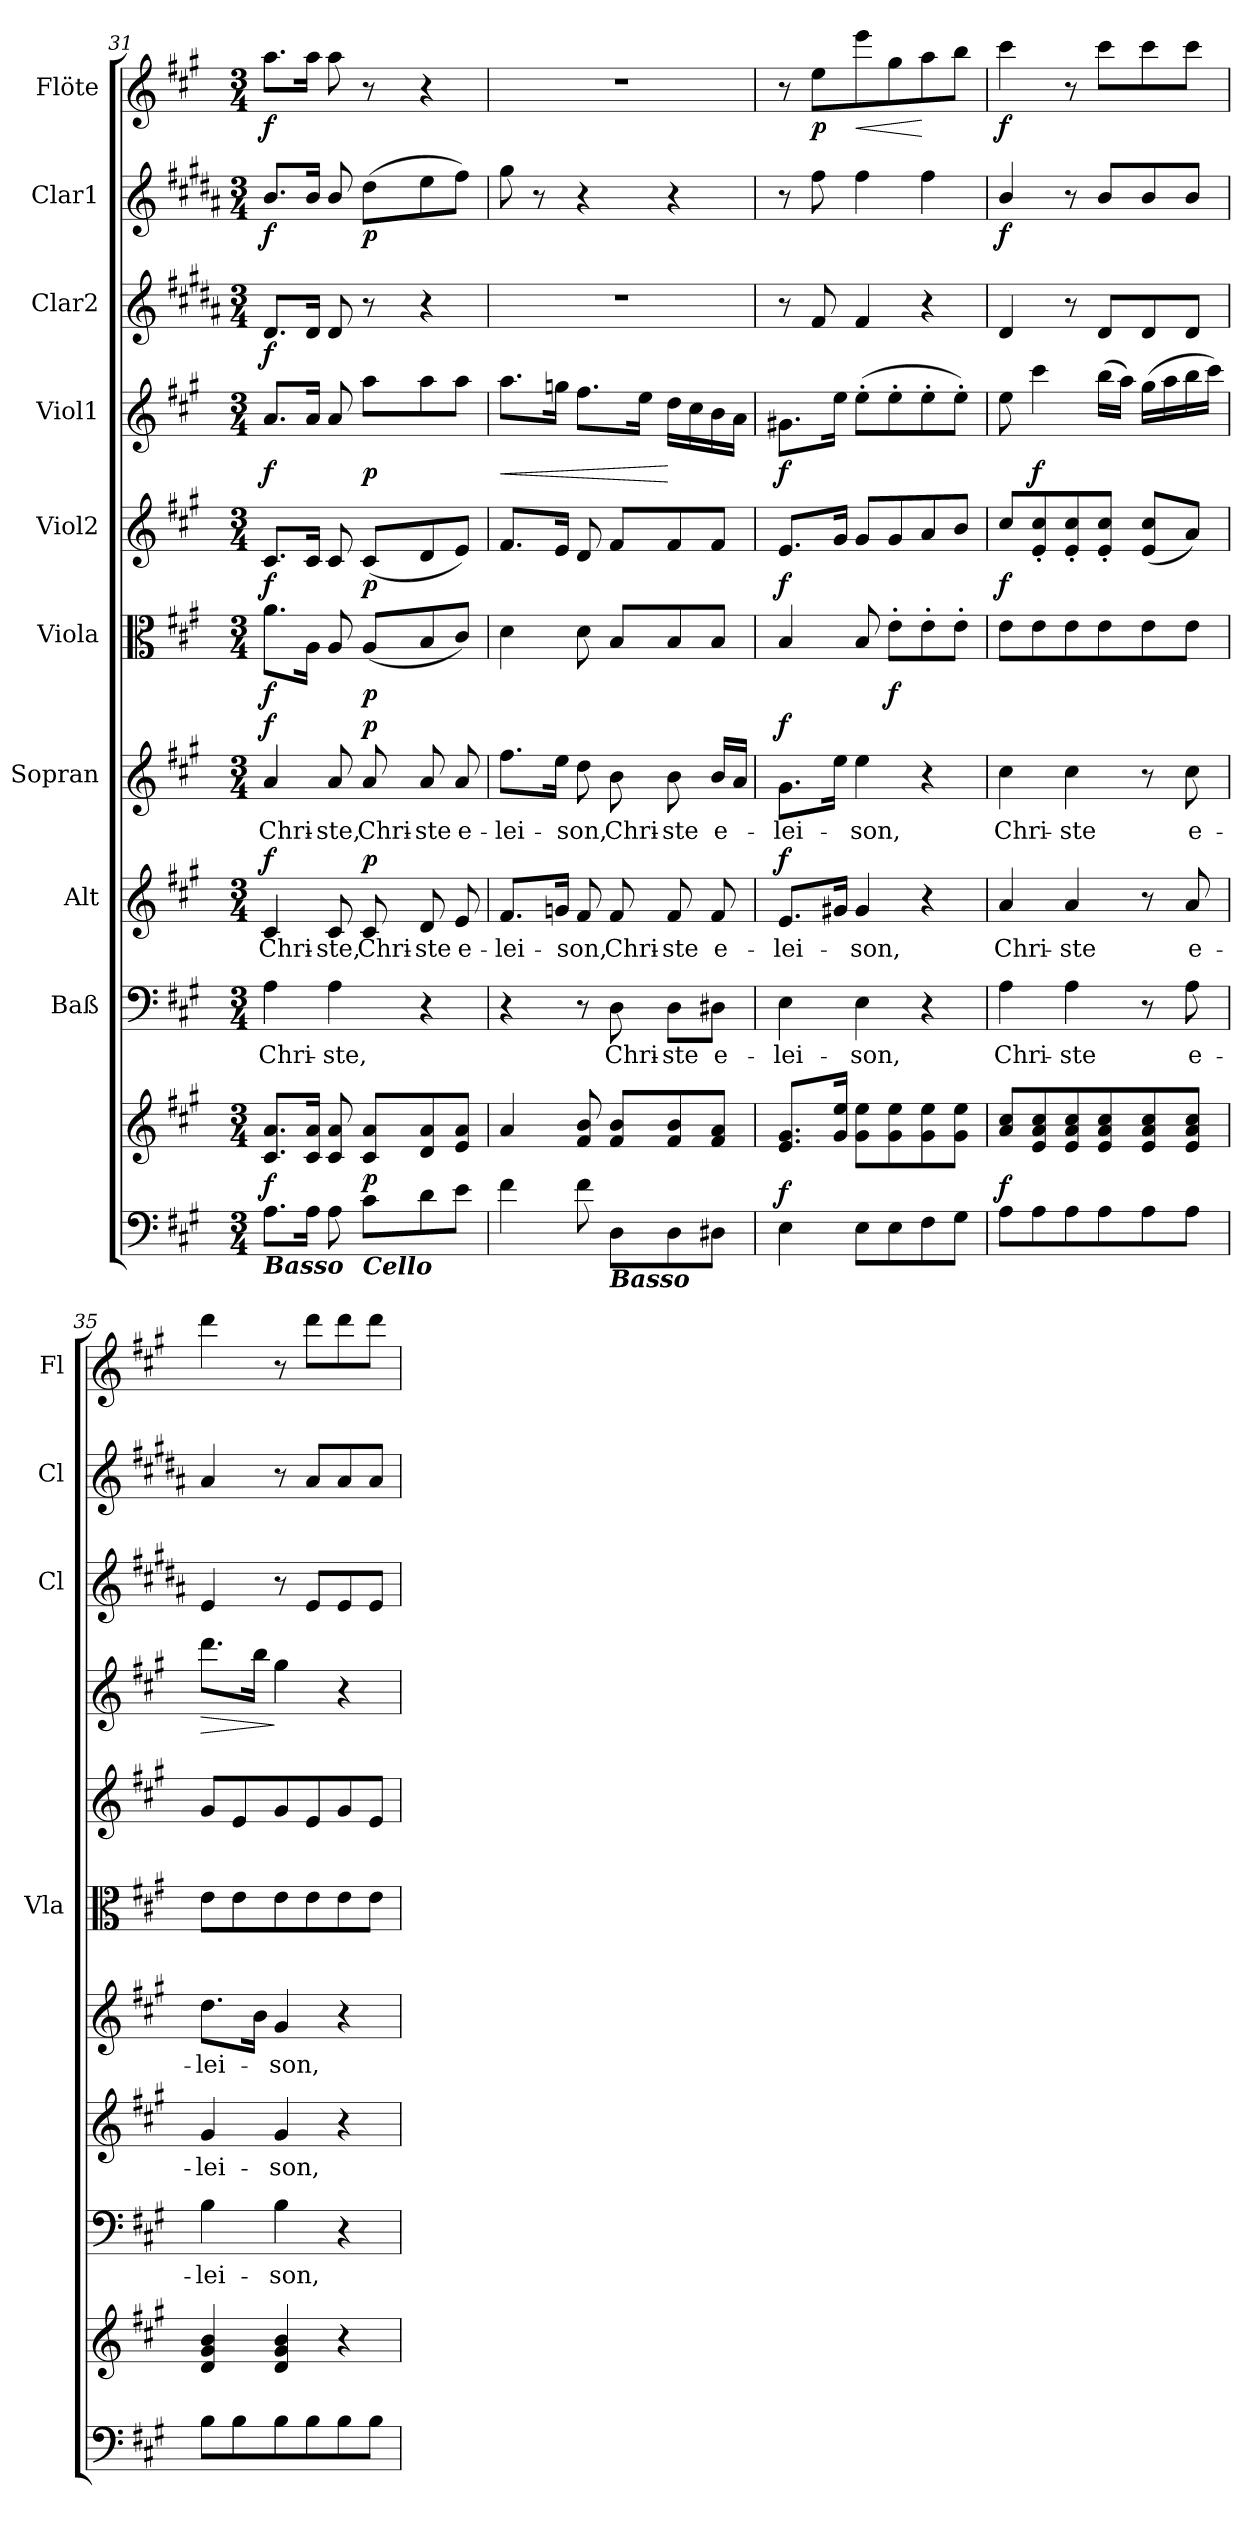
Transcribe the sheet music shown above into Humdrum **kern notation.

**kern	**kern	**dynam	**kern	**text	**kern	**text	**dynam	**kern	**text	**dynam	**kern	**dynam	**kern	**dynam	**kern	**dynam	**kern	**dynam	**kern	**dynam	**kern	**dynam
*part10	*part10	*part10	*part9	*part9	*part8	*part8	*part8	*part7	*part7	*part7	*part6	*part6	*part5	*part5	*part4	*part4	*part3	*part3	*part2	*part2	*part1	*part1
*staff11	*staff10	*staff10/11	*staff9	*staff9	*staff8	*staff8	*staff8	*staff7	*staff7	*staff7	*staff6	*staff6	*staff5	*staff5	*staff4	*staff4	*staff3	*staff3	*staff2	*staff2	*staff1	*staff1
*	*	*	*I"Baß	*	*I"Alt	*	*	*I"Sopran	*	*	*I"Viola	*	*I"Viol2	*	*I"Viol1	*	*I"Clar2	*	*I"Clar1	*	*I"Flöte	*
*	*	*	*	*	*	*	*	*	*	*	*I'Vla	*	*	*	*	*	*I'Cl	*	*I'Cl	*	*I'Fl	*
*clefF4	*clefG2	*	*clefF4	*	*clefG2	*	*	*clefG2	*	*	*clefC3	*	*clefG2	*	*clefG2	*	*clefG2	*	*clefG2	*	*clefG2	*
*	*	*	*	*	*	*	*	*	*	*	*	*	*	*	*	*	*ITrd1c2	*	*ITrd1c2	*	*	*
*k[f#c#g#]	*k[f#c#g#]	*	*k[f#c#g#]	*	*k[f#c#g#]	*	*	*k[f#c#g#]	*	*	*k[f#c#g#]	*	*k[f#c#g#]	*	*k[f#c#g#]	*	*k[f#c#g#]	*	*k[f#c#g#]	*	*k[f#c#g#]	*
*A:	*A:	*	*A:	*	*A:	*	*	*A:	*	*	*A:	*	*A:	*	*A:	*	*A:	*	*A:	*	*A:	*
*M3/4	*M3/4	*	*M3/4	*	*M3/4	*	*	*M3/4	*	*	*M3/4	*	*M3/4	*	*M3/4	*	*M3/4	*	*M3/4	*	*M3/4	*
=31	=31	=31	=31	=31	=31	=31	=31	=31	=31	=31	=31	=31	=31	=31	=31	=31	=31	=31	=31	=31	=31	=31
!LO:TX:b:Bi:t=Basso	!	!	!	!	!	!	!	!	!	!	!	!	!	!	!	!	!	!	!	!	!	!
!	!	!LO:DY:a=2	!	!LO:LY:b	!	!LO:LY:b	!LO:DY:a	!	!LO:LY:b	!LO:DY:a	!	!LO:DY:b	!	!LO:DY:b	!	!LO:DY:b	!	!LO:DY:b	!	!LO:DY:b	!	!LO:DY:b
8.A\L	8.c#/ 8.a/L	f	4A\	Chri-	4c#/	Chri-	f	4a/	Chri-	f	8.a\L	f	8.c#/L	f	8.a/L	f	8.c#/L	f	8.a/L	f	8.aa\L	f
16A\Jk	16c#/ 16a/Jk	.	.	.	.	.	.	.	.	.	16A\Jk	.	16c#/Jk	.	16a/Jk	.	16c#/Jk	.	16a/Jk	.	16aa\Jk	.
!	!	!	!	!LO:LY:b	!	!LO:LY:b	!	!	!LO:LY:b	!	!	!	!	!	!	!	!	!	!	!	!	!
8A\	8c#/ 8a/	.	4A\	-ste,	8c#/	-ste,	.	8a/	-ste,	.	8A/	.	8c#/	.	8a/	.	8c#/	.	8a/	.	8aa\	.
!LO:TX:b:Bi:t=Cello	!	!	!	!	!	!	!	!	!	!	!	!	!	!	!	!	!	!	!	!	!	!
!	!	!LO:DY:a=2	!	!	!	!LO:LY:b	!LO:DY:a	!	!LO:LY:b	!LO:DY:a	!	!LO:DY:b	!	!LO:DY:b	!	!LO:DY:b	!	!	!	!LO:DY:b	!	!
8c#\L	8c#/ 8a/L	p	.	.	8c#/	Chri-	p	8a/	Chri-	p	(<8A/L	p	(<8c#/L	p	8aa\L	p	8r	.	(>8cc#\L	p	8r	.
!	!	!	!	!	!	!LO:LY:b	!	!	!LO:LY:b	!	!	!	!	!	!	!	!	!	!	!	!	!
8d\	8d/ 8a/	.	4r	.	8d/	-ste	.	8a/	-ste	.	8B/	.	8d/	.	8aa\	.	4r	.	8dd\	.	4r	.
!	!	!	!	!	!	!LO:LY:b	!	!	!LO:LY:b	!	!	!	!	!	!	!	!	!	!	!	!	!
8e\J	8e/ 8a/J	.	.	.	8e/	e-	.	8a/	e-	.	8c#/J)	.	8e/J)	.	8aa\J	.	.	.	8ee\J)	.	.	.
=32	=32	=32	=32	=32	=32	=32	=32	=32	=32	=32	=32	=32	=32	=32	=32	=32	=32	=32	=32	=32	=32	=32
!	!	!	!	!	!	!LO:LY:b	!	!	!LO:LY:b	!	!	!	!	!	!	!LO:HP:b	!	!	!	!	!	!
4f#\	4a/	.	4r	.	8.f#/L	-lei-	.	8.ff#\L	-lei-	.	4d\	.	8.f#/L	.	8.aa\L	<	2.r	.	8ff#\	.	2.r	.
.	.	.	.	.	.	.	.	.	.	.	.	.	.	.	.	.	.	.	8r	.	.	.
.	.	.	.	.	16gn/Jk	.	.	16ee\Jk	.	.	.	.	16e/Jk	.	16ggn\Jk	.	.	.	.	.	.	.
!	!	!	!	!	!	!LO:LY:b	!	!	!LO:LY:b	!	!	!	!	!	!	!	!	!	!	!	!	!
8f#\	8f#/ 8b/	.	8r	.	8f#/	-son,	.	8dd\	-son,	.	8d\	.	8d/	.	8.ff#\L	.	.	.	4r	.	.	.
!LO:TX:b:Bi:t=Basso	!	!	!	!	!	!	!	!	!	!	!	!	!	!	!	!	!	!	!	!	!	!
!	!	!	!	!LO:LY:b	!	!LO:LY:b	!	!	!LO:LY:b	!	!	!	!	!	!	!	!	!	!	!	!	!
8D\L	8f#/ 8b/L	.	8D\	Chri-	8f#/	Chri-	.	8b\	Chri-	.	8B/L	.	8f#/L	.	.	.	.	.	.	.	.	.
.	.	.	.	.	.	.	.	.	.	.	.	.	.	.	16ee\Jk	.	.	.	.	.	.	.
!	!	!	!	!LO:LY:b	!	!LO:LY:b	!	!	!LO:LY:b	!	!	!	!	!	!	!	!	!	!	!	!	!
8D\	8f#/ 8b/	.	8D\L	-ste	8f#/	-ste	.	8b\	-ste	.	8B/	.	8f#/	.	16dd\LL	[	.	.	4r	.	.	.
.	.	.	.	.	.	.	.	.	.	.	.	.	.	.	16cc#\	.	.	.	.	.	.	.
!	!	!	!	!LO:LY:b	!	!LO:LY:b	!	!	!LO:LY:b	!	!	!	!	!	!	!	!	!	!	!	!	!
8D#X\J	8f#/ 8a/J	.	8D#X\J	e-	8f#/	e-	.	16b/LL	e-	.	8B/J	.	8f#/J	.	16b\	.	.	.	.	.	.	.
.	.	.	.	.	.	.	.	16a/JJ	.	.	.	.	.	.	16a\JJ	.	.	.	.	.	.	.
=33	=33	=33	=33	=33	=33	=33	=33	=33	=33	=33	=33	=33	=33	=33	=33	=33	=33	=33	=33	=33	=33	=33
!	!	!LO:DY:a=2	!	!LO:LY:b	!	!LO:LY:b	!LO:DY:a	!	!LO:LY:b	!LO:DY:a	!	!	!	!LO:DY:b	!	!LO:DY:b	!	!	!	!	!	!
4E\	8.e/ 8.g#/L	f	4E\	-lei-	8.e/L	-lei-	f	8.g#\L	-lei-	f	4B/	.	8.e/L	f	8.g#X\L	f	8r	.	8r	.	8r	.
!	!	!	!	!	!	!	!	!	!	!	!	!	!	!	!	!	!	!	!	!	!	!LO:DY:b
.	.	.	.	.	.	.	.	.	.	.	.	.	.	.	.	.	8e/	.	8ee\	.	8ee\L	p
.	16g#/ 16ee/Jk	.	.	.	16g#X/Jk	.	.	16ee\Jk	.	.	.	.	16g#/Jk	.	16ee\Jk	.	.	.	.	.	.	.
!	!	!	!	!LO:LY:b	!	!LO:LY:b	!	!	!LO:LY:b	!	!	!	!	!	!	!	!	!	!	!	!	!LO:HP:b
8E\L	8g#\ 8ee\L	.	4E\	-son,	4g#/	-son,	.	4ee\	-son,	.	8B/	.	8g#/L	.	(>8ee'>\L	.	4e/	.	4ee\	.	8eee\	<
!	!	!	!	!	!	!	!	!	!	!	!	!LO:DY:b	!	!	!	!	!	!	!	!	!	!
8E\	8g#\ 8ee\	.	.	.	.	.	.	.	.	.	8e'>\L	f	8g#/	.	8ee'>\	.	.	.	.	.	8gg#\	.
8F#\	8g#\ 8ee\	.	4r	.	4r	.	.	4r	.	.	8e'>\	.	8a/	.	8ee'>\	.	4r	.	4ee\	.	8aa\	[
8G#\J	8g#\ 8ee\J	.	.	.	.	.	.	.	.	.	8e'>\J	.	8b/J	.	8ee'>\J)	.	.	.	.	.	8bb\J	.
!!LO:PB:g=z
=34	=34	=34	=34	=34	=34	=34	=34	=34	=34	=34	=34	=34	=34	=34	=34	=34	=34	=34	=34	=34	=34	=34
!	!	!LO:DY:a=2	!	!LO:LY:b	!	!LO:LY:b	!	!	!LO:LY:b	!	!	!	!	!LO:DY:b	!	!	!	!	!	!LO:DY:b	!	!LO:DY:b
8A\L	8a/ 8cc#/L	f	4A\	Chri-	4a/	Chri-	.	4cc#\	Chri-	.	8e\L	.	8cc#/L	f	8ee\	.	4c#/	.	4a/	f	4ccc#\	f
!	!	!	!	!	!	!	!	!	!	!	!	!	!	!	!	!LO:DY:b	!	!	!	!	!	!
8A\	8e/ 8a/ 8cc#/	.	.	.	.	.	.	.	.	.	8e\	.	8e/'< 8cc#/'<	.	4ccc#\	f	.	.	.	.	.	.
!	!	!	!	!LO:LY:b	!	!LO:LY:b	!	!	!LO:LY:b	!	!	!	!	!	!	!	!	!	!	!	!	!
8A\	8e/ 8a/ 8cc#/	.	4A\	-ste	4a/	-ste	.	4cc#\	-ste	.	8e\	.	8e/'< 8cc#/'<	.	.	.	8r	.	8r	.	8r	.
8A\	8e/ 8a/ 8cc#/	.	.	.	.	.	.	.	.	.	8e\	.	8e/'< 8cc#/'<J	.	(>16bb\LL	.	8c#/L	.	8a/L	.	8ccc#\L	.
.	.	.	.	.	.	.	.	.	.	.	.	.	.	.	16aa\JJ)	.	.	.	.	.	.	.
8A\	8e/ 8a/ 8cc#/	.	8r	.	8r	.	.	8r	.	.	8e\	.	(<8e/ 8cc#/L	.	(>16gg#\LL	.	8c#/	.	8a/	.	8ccc#\	.
.	.	.	.	.	.	.	.	.	.	.	.	.	.	.	16aa\	.	.	.	.	.	.	.
!	!	!	!	!LO:LY:b	!	!LO:LY:b	!	!	!LO:LY:b	!	!	!	!	!	!	!	!	!	!	!	!	!
8A\J	8e/ 8a/ 8cc#/J	.	8A\	e-	8a/	e-	.	8cc#\	e-	.	8e\J	.	8a/J)	.	16bb\	.	8c#/J	.	8a/J	.	8ccc#\J	.
.	.	.	.	.	.	.	.	.	.	.	.	.	.	.	16ccc#\JJ)	.	.	.	.	.	.	.
=35	=35	=35	=35	=35	=35	=35	=35	=35	=35	=35	=35	=35	=35	=35	=35	=35	=35	=35	=35	=35	=35	=35
!	!	!	!	!LO:LY:b	!	!LO:LY:b	!	!	!LO:LY:b	!	!	!	!	!	!	!LO:HP:b	!	!	!	!	!	!
8B\L	4d/ 4g#/ 4b/	.	4B\	-lei-	4g#/	-lei-	.	8.dd\L	-lei-	.	8e\L	.	8g#/L	.	8.ddd\L	>	4d/	.	4g#/	.	4ddd\	.
8B\	.	.	.	.	.	.	.	.	.	.	8e\	.	8e/	.	.	.	.	.	.	.	.	.
.	.	.	.	.	.	.	.	16b\Jk	.	.	.	.	.	.	16bb\Jk	.	.	.	.	.	.	.
!	!	!	!	!LO:LY:b	!	!LO:LY:b	!	!	!LO:LY:b	!	!	!	!	!	!	!	!	!	!	!	!	!
8B\	4d/ 4g#/ 4b/	.	4B\	-son,	4g#/	-son,	.	4g#/	-son,	.	8e\	.	8g#/	.	4gg#\	]	8r	.	8r	.	8r	.
8B\	.	.	.	.	.	.	.	.	.	.	8e\	.	8e/	.	.	.	8d/L	.	8g#/L	.	8ddd\L	.
8B\	4r	.	4r	.	4r	.	.	4r	.	.	8e\	.	8g#/	.	4r	.	8d/	.	8g#/	.	8ddd\	.
8B\J	.	.	.	.	.	.	.	.	.	.	8e\J	.	8e/J	.	.	.	8d/J	.	8g#/J	.	8ddd\J	.
=	=	=	=	=	=	=	=	=	=	=	=	=	=	=	=	=	=	=	=	=	=	=
*-	*-	*-	*-	*-	*-	*-	*-	*-	*-	*-	*-	*-	*-	*-	*-	*-	*-	*-	*-	*-	*-	*-
